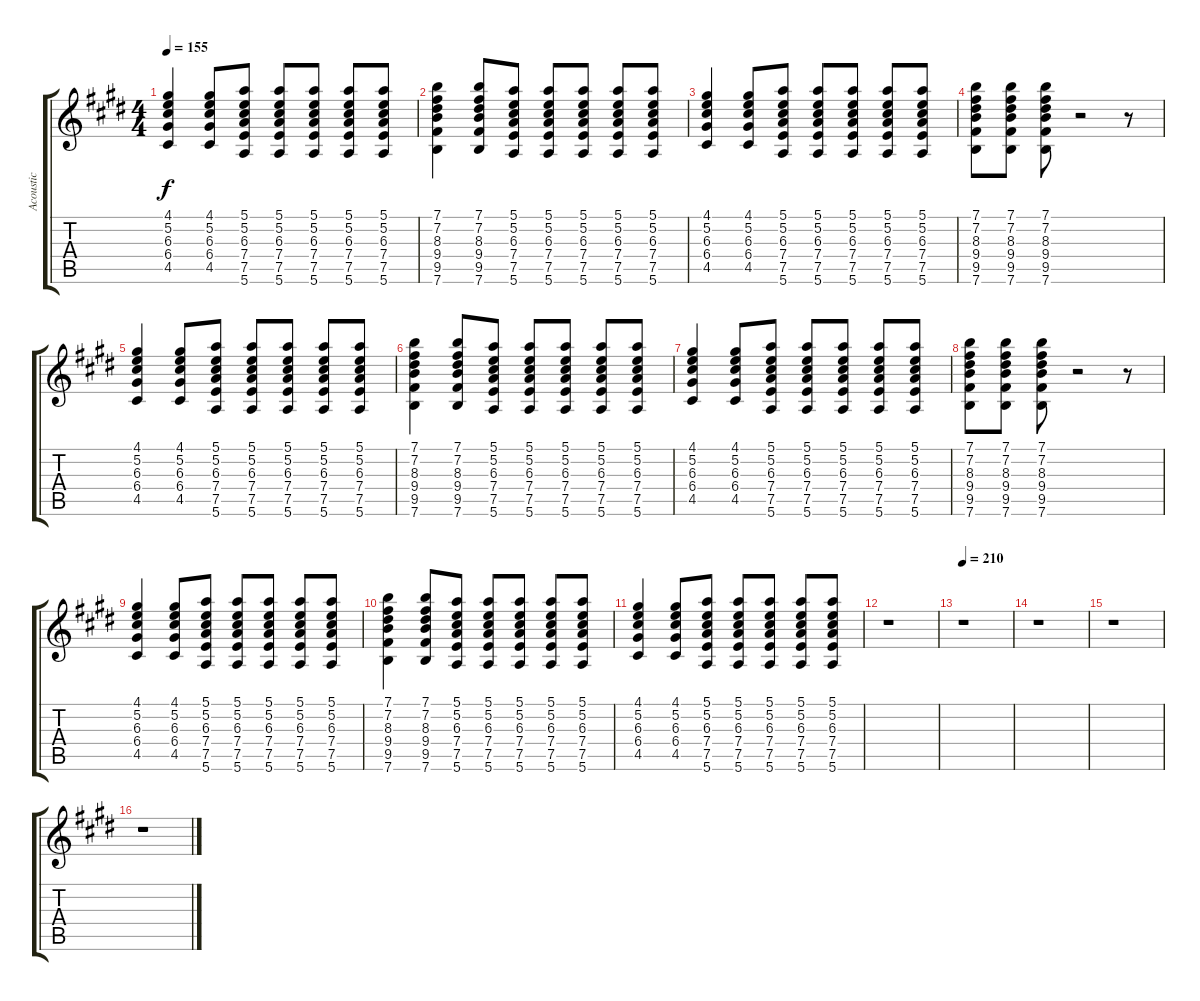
\track ("Acoustic" "Acoustic") {instrument acousticguitarnylon}
\staff {score tabs}
\tuning (E4 B3 G3 D3 A2 E2) {hide}
\ts (4 4)
\tempo 155
\clef g2
\ks e
(4.1 5.2 6.3 6.4 4.5).4{dy f} (4.1 5.2 6.3 6.4 4.5).8 (5.1 5.2 6.3 7.4 7.5 5.6).8 (5.1 5.2 6.3 7.4 7.5 5.6).8 (5.1 5.2 6.3 7.4 7.5 5.6).8 (5.1 5.2 6.3 7.4 7.5 5.6).8 (5.1 5.2 6.3 7.4 7.5 5.6).8 |
(7.1 7.2 8.3 9.4 9.5 7.6).4 (7.1 7.2 8.3 9.4 9.5 7.6).8 (5.1 5.2 6.3 7.4 7.5 5.6).8 (5.1 5.2 6.3 7.4 7.5 5.6).8 (5.1 5.2 6.3 7.4 7.5 5.6).8 (5.1 5.2 6.3 7.4 7.5 5.6).8 (5.1 5.2 6.3 7.4 7.5 5.6).8 |
(4.1 5.2 6.3 6.4 4.5).4 (4.1 5.2 6.3 6.4 4.5).8 (5.1 5.2 6.3 7.4 7.5 5.6).8 (5.1 5.2 6.3 7.4 7.5 5.6).8 (5.1 5.2 6.3 7.4 7.5 5.6).8 (5.1 5.2 6.3 7.4 7.5 5.6).8 (5.1 5.2 6.3 7.4 7.5 5.6).8 |
(7.1 7.2 8.3 9.4 9.5 7.6).8 (7.1 7.2 8.3 9.4 9.5 7.6).8 (7.1 7.2 8.3 9.4 9.5 7.6).8 r.2 r.8 |
(4.1 5.2 6.3 6.4 4.5).4 (4.1 5.2 6.3 6.4 4.5).8 (5.1 5.2 6.3 7.4 7.5 5.6).8 (5.1 5.2 6.3 7.4 7.5 5.6).8 (5.1 5.2 6.3 7.4 7.5 5.6).8 (5.1 5.2 6.3 7.4 7.5 5.6).8 (5.1 5.2 6.3 7.4 7.5 5.6).8 |
(7.1 7.2 8.3 9.4 9.5 7.6).4 (7.1 7.2 8.3 9.4 9.5 7.6).8 (5.1 5.2 6.3 7.4 7.5 5.6).8 (5.1 5.2 6.3 7.4 7.5 5.6).8 (5.1 5.2 6.3 7.4 7.5 5.6).8 (5.1 5.2 6.3 7.4 7.5 5.6).8 (5.1 5.2 6.3 7.4 7.5 5.6).8 |
(4.1 5.2 6.3 6.4 4.5).4 (4.1 5.2 6.3 6.4 4.5).8 (5.1 5.2 6.3 7.4 7.5 5.6).8 (5.1 5.2 6.3 7.4 7.5 5.6).8 (5.1 5.2 6.3 7.4 7.5 5.6).8 (5.1 5.2 6.3 7.4 7.5 5.6).8 (5.1 5.2 6.3 7.4 7.5 5.6).8 |
(7.1 7.2 8.3 9.4 9.5 7.6).8 (7.1 7.2 8.3 9.4 9.5 7.6).8 (7.1 7.2 8.3 9.4 9.5 7.6).8 r.2 r.8 |
(4.1 5.2 6.3 6.4 4.5).4 (4.1 5.2 6.3 6.4 4.5).8 (5.1 5.2 6.3 7.4 7.5 5.6).8 (5.1 5.2 6.3 7.4 7.5 5.6).8 (5.1 5.2 6.3 7.4 7.5 5.6).8 (5.1 5.2 6.3 7.4 7.5 5.6).8 (5.1 5.2 6.3 7.4 7.5 5.6).8 |
(7.1 7.2 8.3 9.4 9.5 7.6).4 (7.1 7.2 8.3 9.4 9.5 7.6).8 (5.1 5.2 6.3 7.4 7.5 5.6).8 (5.1 5.2 6.3 7.4 7.5 5.6).8 (5.1 5.2 6.3 7.4 7.5 5.6).8 (5.1 5.2 6.3 7.4 7.5 5.6).8 (5.1 5.2 6.3 7.4 7.5 5.6).8 |
(4.1 5.2 6.3 6.4 4.5).4 (4.1 5.2 6.3 6.4 4.5).8 (5.1 5.2 6.3 7.4 7.5 5.6).8 (5.1 5.2 6.3 7.4 7.5 5.6).8 (5.1 5.2 6.3 7.4 7.5 5.6).8 (5.1 5.2 6.3 7.4 7.5 5.6).8 (5.1 5.2 6.3 7.4 7.5 5.6).8 |
r.1 |
\tempo 210
r.1 |
r.1 |
r.1 |
r.1
